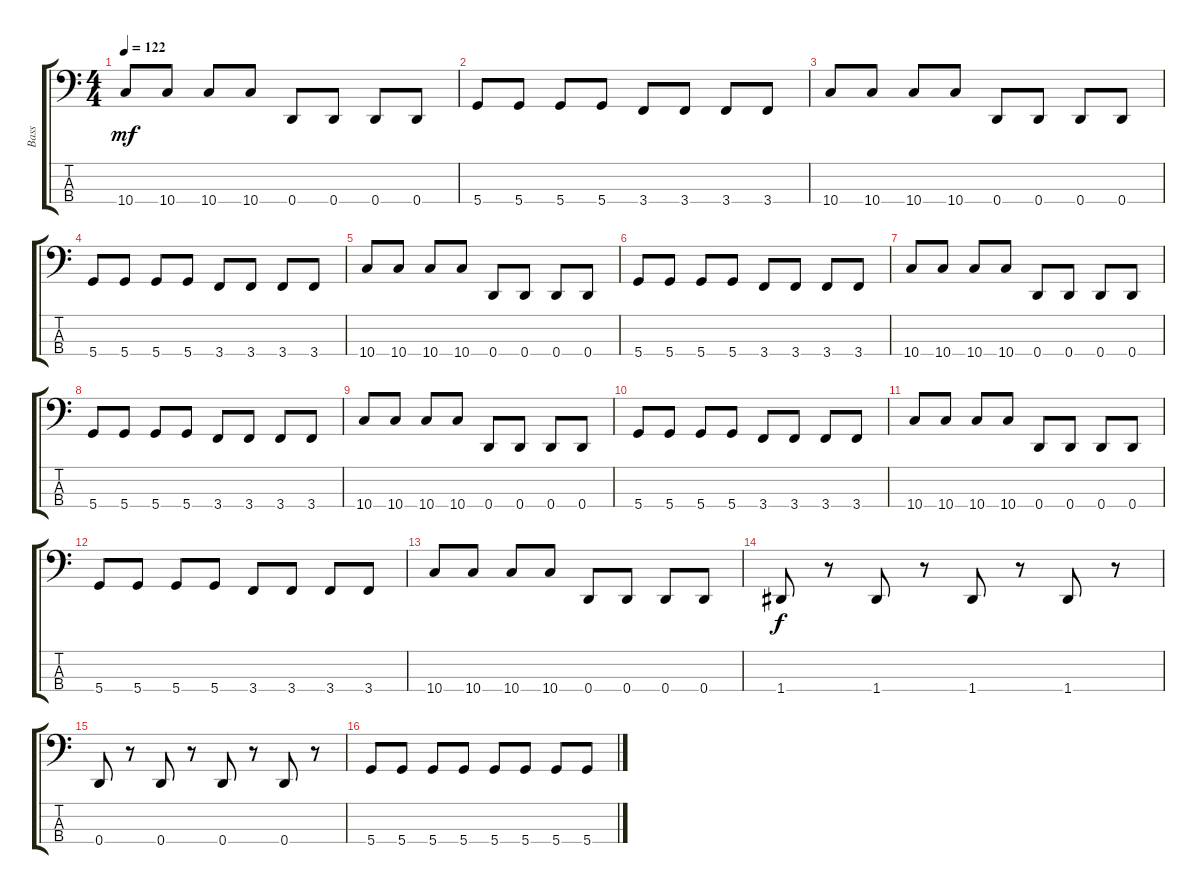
\track ("Bass" "Bass") {instrument electricbassfinger}
\staff {score tabs}
\tuning (G2 D2 A1 D1) {hide}
\ts (4 4)
\tempo 122
\clef f4
\ks c
10.4.8{dy mf} 10.4.8 10.4.8 10.4.8 0.4.8 0.4.8 0.4.8 0.4.8 |
5.4.8 5.4.8 5.4.8 5.4.8 3.4.8 3.4.8 3.4.8 3.4.8 |
10.4.8 10.4.8 10.4.8 10.4.8 0.4.8 0.4.8 0.4.8 0.4.8 |
5.4.8 5.4.8 5.4.8 5.4.8 3.4.8 3.4.8 3.4.8 3.4.8 |
10.4.8 10.4.8 10.4.8 10.4.8 0.4.8 0.4.8 0.4.8 0.4.8 |
5.4.8 5.4.8 5.4.8 5.4.8 3.4.8 3.4.8 3.4.8 3.4.8 |
10.4.8 10.4.8 10.4.8 10.4.8 0.4.8 0.4.8 0.4.8 0.4.8 |
5.4.8 5.4.8 5.4.8 5.4.8 3.4.8 3.4.8 3.4.8 3.4.8 |
10.4.8 10.4.8 10.4.8 10.4.8 0.4.8 0.4.8 0.4.8 0.4.8 |
5.4.8 5.4.8 5.4.8 5.4.8 3.4.8 3.4.8 3.4.8 3.4.8 |
10.4.8 10.4.8 10.4.8 10.4.8 0.4.8 0.4.8 0.4.8 0.4.8 |
5.4.8 5.4.8 5.4.8 5.4.8 3.4.8 3.4.8 3.4.8 3.4.8 |
10.4.8 10.4.8 10.4.8 10.4.8 0.4.8 0.4.8 0.4.8 0.4.8 |
1.4.8{dy f} r.8 1.4.8 r.8 1.4.8 r.8 1.4.8 r.8 |
0.4.8 r.8 0.4.8 r.8 0.4.8 r.8 0.4.8 r.8 |
5.4.8 5.4.8 5.4.8 5.4.8 5.4.8 5.4.8 5.4.8 5.4.8
